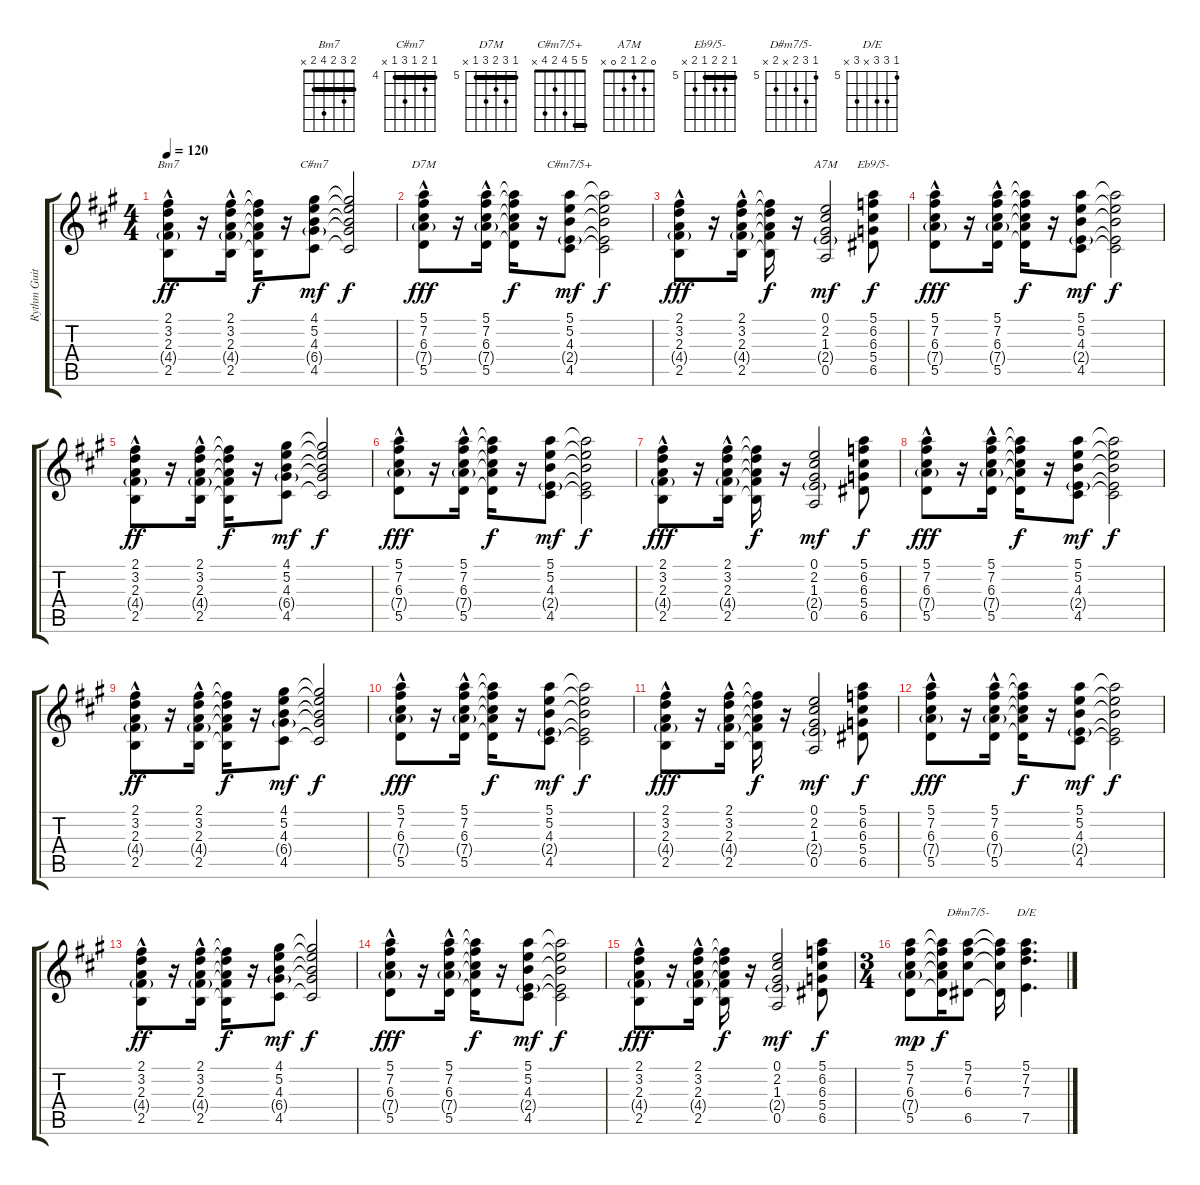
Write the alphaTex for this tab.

\track ("Rythm Guitar" "Rythm Guit") {instrument electricguitarjazz}
\staff {score tabs}
\tuning (E4 B3 G3 D3 A2 E2) {hide}
\chord ("Bm7" 2 3 2 4 2 x) {barre 2}
\chord ("C#m7" 4 5 4 6 4 x) {firstfret 4 barre 4}
\chord ("D7M" 5 7 6 7 5 x) {firstfret 5 barre 5}
\chord ("C#m7/5+" 5 5 4 2 4 x) {barre 5}
\chord ("A7M" 0 2 1 2 0 x)
\chord ("Eb9/5-" 5 6 6 5 6 x) {firstfret 5 barre 5}
\chord ("D#m7/5-" 5 7 6 x 6 x) {firstfret 5}
\chord ("D/E" 5 7 7 x 7 x) {firstfret 5}
\ts (4 4)
\tempo 120
\clef g2
\ks a
(2.1{hac} 3.2{hac} 2.3{hac} 4.4{g} 2.5{hac}).8{ch "Bm7" dy ff beam Down} r.16 (2.1{hac} 3.2{hac} 2.3{hac} 4.4{g} 2.5{hac}).16{beam Down beam split} (2.1{t} 3.2{t} 2.3{t} 4.4{t} 2.5{t}).16{dy f beam Down} r.16{beam merge} (4.1 5.2 4.3 6.4{g} 4.5).8{ch "C#m7" dy mf beam Down} (4.1{t} 5.2{t} 4.3{t} 6.4{t} 4.5{t}).2{dy f} |
(5.1{hac} 7.2{hac} 6.3 7.4{g} 5.5{hac}).8{ch "D7M" dy fff} r.16 (5.1{hac} 7.2{hac} 6.3{hac} 7.4{g} 5.5{hac}).16{beam split} (5.1{t} 7.2{t} 6.3{t} 7.4{t} 5.5{t}).16{dy f beam Down} r.16{beam merge} (5.1 5.2 4.3 2.4{g} 4.5).8{ch "C#m7/5+" dy mf} (5.1{t} 5.2{t} 4.3{t} 2.4{t} 4.5{t}).2{dy f beam Down} |
(2.1{hac} 3.2{hac} 2.3{hac} 4.4{g} 2.5{hac}).8{dy fff beam Down} r.16 (2.1{hac} 3.2{hac} 2.3{hac} 4.4{g} 2.5{hac}).16{beam Down beam split} (2.1{t} 3.2{t} 2.3{t} 4.4{t} 2.5{t}).16{dy f beam Down} r.16{beam merge} (0.1 2.2 1.3 2.4{g} 0.5).2{ch "A7M" dy mf} (5.1 6.2 6.3 5.4 6.5).8{ch "Eb9/5-" dy f} |
(5.1{hac} 7.2 6.3 7.4{g} 5.5{hac}).8{dy fff} r.16 (5.1{hac} 7.2{hac} 6.3{hac} 7.4{g} 5.5{hac}).16{beam split} (5.1{t} 7.2{t} 6.3{t} 7.4{t} 5.5{t}).16{dy f beam Down} r.16{beam merge} (5.1 5.2 4.3 2.4{g} 4.5).8{dy mf} (5.1{t} 5.2{t} 4.3{t} 2.4{t} 4.5{t}).2{dy f beam Down} |
(2.1{hac} 3.2{hac} 2.3{hac} 4.4{g} 2.5{hac}).8{dy ff beam Down} r.16 (2.1{hac} 3.2{hac} 2.3{hac} 4.4{g} 2.5{hac}).16{beam Down beam split} (2.1{t} 3.2{t} 2.3{t} 4.4{t} 2.5{t}).16{dy f beam Down} r.16{beam merge} (4.1 5.2 4.3 6.4{g} 4.5).8{dy mf beam Down} (4.1{t} 5.2{t} 4.3{t} 6.4{t} 4.5{t}).2{dy f} |
(5.1{hac} 7.2{hac} 6.3 7.4{g} 5.5{hac}).8{dy fff} r.16 (5.1{hac} 7.2{hac} 6.3{hac} 7.4{g} 5.5{hac}).16{beam split} (5.1{t} 7.2{t} 6.3{t} 7.4{t} 5.5{t}).16{dy f beam Down} r.16{beam merge} (5.1 5.2 4.3 2.4{g} 4.5).8{dy mf} (5.1{t} 5.2{t} 4.3{t} 2.4{t} 4.5{t}).2{dy f beam Down} |
(2.1{hac} 3.2{hac} 2.3{hac} 4.4{g} 2.5{hac}).8{dy fff beam Down} r.16 (2.1{hac} 3.2{hac} 2.3{hac} 4.4{g} 2.5{hac}).16{beam Down beam split} (2.1{t} 3.2{t} 2.3{t} 4.4{t} 2.5{t}).16{dy f beam Down} r.16{beam merge} (0.1 2.2 1.3 2.4{g} 0.5).2{dy mf} (5.1 6.2 6.3 5.4 6.5).8{dy f} |
(5.1{hac} 7.2 6.3 7.4{g} 5.5{hac}).8{dy fff} r.16 (5.1{hac} 7.2{hac} 6.3{hac} 7.4{g} 5.5{hac}).16{beam split} (5.1{t} 7.2{t} 6.3{t} 7.4{t} 5.5{t}).16{dy f beam Down} r.16{beam merge} (5.1 5.2 4.3 2.4{g} 4.5).8{dy mf} (5.1{t} 5.2{t} 4.3{t} 2.4{t} 4.5{t}).2{dy f beam Down} |
(2.1{hac} 3.2{hac} 2.3{hac} 4.4{g} 2.5{hac}).8{dy ff beam Down} r.16 (2.1{hac} 3.2{hac} 2.3{hac} 4.4{g} 2.5{hac}).16{beam Down beam split} (2.1{t} 3.2{t} 2.3{t} 4.4{t} 2.5{t}).16{dy f beam Down} r.16{beam merge} (4.1 5.2 4.3 6.4{g} 4.5).8{dy mf beam Down} (4.1{t} 5.2{t} 4.3{t} 6.4{t} 4.5{t}).2{dy f} |
(5.1{hac} 7.2{hac} 6.3 7.4{g} 5.5{hac}).8{dy fff} r.16 (5.1{hac} 7.2{hac} 6.3{hac} 7.4{g} 5.5{hac}).16{beam split} (5.1{t} 7.2{t} 6.3{t} 7.4{t} 5.5{t}).16{dy f beam Down} r.16{beam merge} (5.1 5.2 4.3 2.4{g} 4.5).8{dy mf} (5.1{t} 5.2{t} 4.3{t} 2.4{t} 4.5{t}).2{dy f beam Down} |
(2.1{hac} 3.2{hac} 2.3{hac} 4.4{g} 2.5{hac}).8{dy fff beam Down} r.16 (2.1{hac} 3.2{hac} 2.3{hac} 4.4{g} 2.5{hac}).16{beam Down beam split} (2.1{t} 3.2{t} 2.3{t} 4.4{t} 2.5{t}).16{dy f beam Down} r.16{beam merge} (0.1 2.2 1.3 2.4{g} 0.5).2{dy mf} (5.1 6.2 6.3 5.4 6.5).8{dy f} |
(5.1{hac} 7.2 6.3 7.4{g} 5.5{hac}).8{dy fff} r.16 (5.1{hac} 7.2{hac} 6.3{hac} 7.4{g} 5.5{hac}).16{beam split} (5.1{t} 7.2{t} 6.3{t} 7.4{t} 5.5{t}).16{dy f beam Down} r.16{beam merge} (5.1 5.2 4.3 2.4{g} 4.5).8{dy mf} (5.1{t} 5.2{t} 4.3{t} 2.4{t} 4.5{t}).2{dy f beam Down} |
(2.1{hac} 3.2{hac} 2.3{hac} 4.4{g} 2.5{hac}).8{dy ff beam Down} r.16 (2.1{hac} 3.2{hac} 2.3{hac} 4.4{g} 2.5{hac}).16{beam Down beam split} (2.1{t} 3.2{t} 2.3{t} 4.4{t} 2.5{t}).16{dy f beam Down} r.16{beam merge} (4.1 5.2 4.3 6.4{g} 4.5).8{dy mf beam Down} (4.1{t} 5.2{t} 4.3{t} 6.4{t} 4.5{t}).2{dy f} |
(5.1{hac} 7.2{hac} 6.3 7.4{g} 5.5{hac}).8{dy fff} r.16 (5.1{hac} 7.2{hac} 6.3{hac} 7.4{g} 5.5{hac}).16{beam split} (5.1{t} 7.2{t} 6.3{t} 7.4{t} 5.5{t}).16{dy f beam Down} r.16{beam merge} (5.1 5.2 4.3 2.4{g} 4.5).8{dy mf} (5.1{t} 5.2{t} 4.3{t} 2.4{t} 4.5{t}).2{dy f beam Down} |
(2.1{hac} 3.2{hac} 2.3{hac} 4.4{g} 2.5{hac}).8{dy fff beam Down} r.16 (2.1{hac} 3.2{hac} 2.3{hac} 4.4{g} 2.5{hac}).16{beam Down beam split} (2.1{t} 3.2{t} 2.3{t} 4.4{t} 2.5{t}).16{dy f beam Down} r.16{beam merge} (0.1 2.2 1.3 2.4{g} 0.5).2{dy mf} (5.1 6.2 6.3 5.4 6.5).8{dy f} |
\ts (3 4)
(5.1 7.2 6.3 7.4{g} 5.5).8{dy mp} (5.1{t} 7.2{t} 6.3{t} 7.4{t} 5.5{t}).16{dy f} (5.1 7.2 6.3 6.5).8{ch "D#m7/5-"} (5.1{t} 7.2{t} 6.3{t} 6.5{t}).16 (5.1 7.2 7.3 7.5).4{d ch "D/E"}
